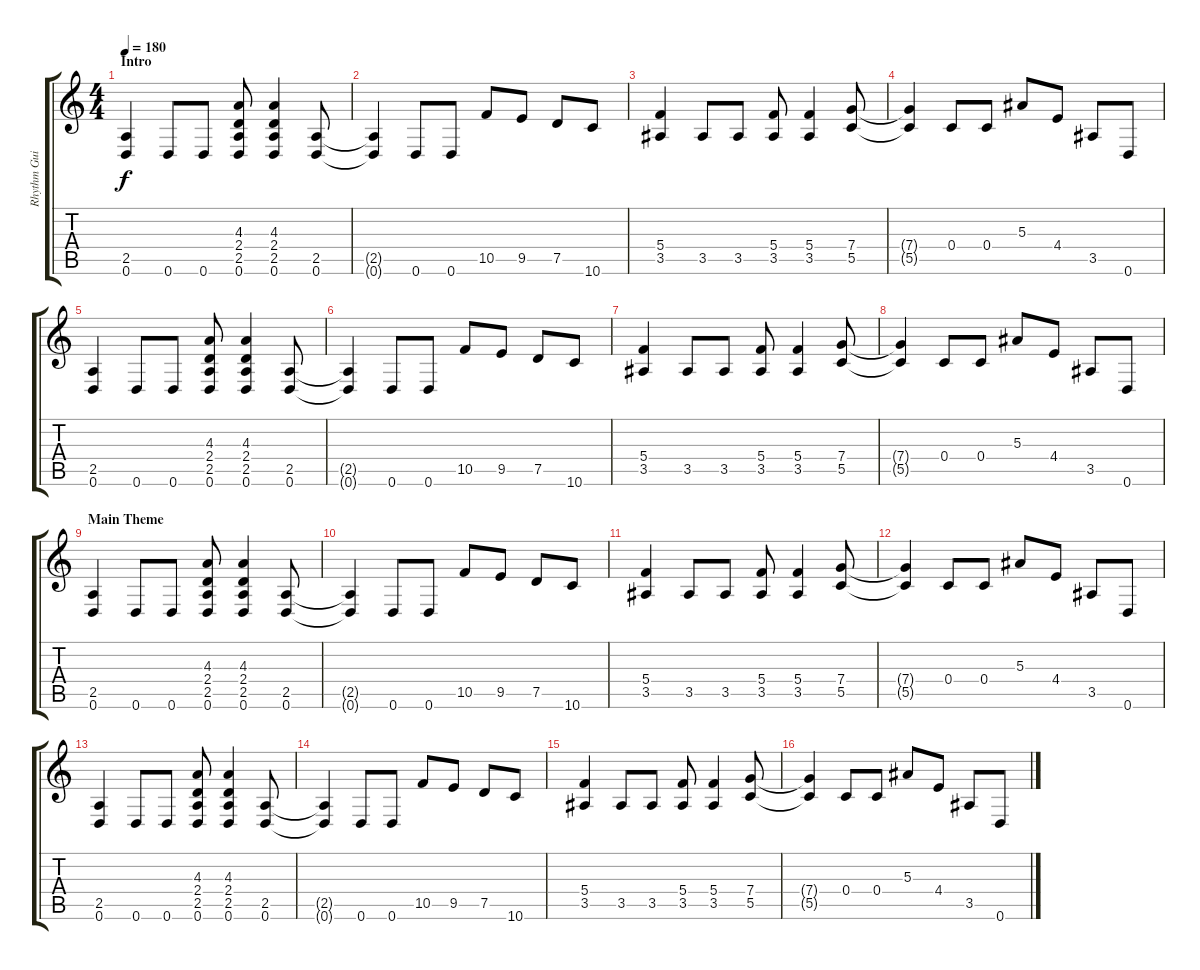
\track ("Rhythm Guitar 1" "Rhythm Gui") {instrument distortionguitar}
\staff {score tabs}
\tuning (D4 A3 F3 C3 G2 D2) {hide}
\ts (4 4)
\section ("" "Intro")
\tempo 180
\clef g2
\ks c
(2.5 0.6).4{dy f instrument distortionguitar} 0.6.8 0.6.8 (4.3 2.4 2.5 0.6).8 (4.3 2.4 2.5 0.6).4 (2.5 0.6).8 |
(2.5{t} 0.6{t}).4 0.6.8 0.6.8 10.5.8 9.5.8 7.5.8 10.6.8 |
(5.4 3.5).4 3.5.8 3.5.8 (5.4 3.5).8 (5.4 3.5).4 (7.4 5.5).8 |
(7.4{t} 5.5{t}).4 0.4.8 0.4.8 5.3.8 4.4.8 3.5.8 0.6.8 |
(2.5 0.6).4 0.6.8 0.6.8 (4.3 2.4 2.5 0.6).8 (4.3 2.4 2.5 0.6).4 (2.5 0.6).8 |
(2.5{t} 0.6{t}).4 0.6.8 0.6.8 10.5.8 9.5.8 7.5.8 10.6.8 |
(5.4 3.5).4 3.5.8 3.5.8 (5.4 3.5).8 (5.4 3.5).4 (7.4 5.5).8 |
(7.4{t} 5.5{t}).4 0.4.8 0.4.8 5.3.8 4.4.8 3.5.8 0.6.8 |
\section ("" "Main Theme")
(2.5 0.6).4 0.6.8 0.6.8 (4.3 2.4 2.5 0.6).8 (4.3 2.4 2.5 0.6).4 (2.5 0.6).8 |
(2.5{t} 0.6{t}).4 0.6.8 0.6.8 10.5.8 9.5.8 7.5.8 10.6.8 |
(5.4 3.5).4 3.5.8 3.5.8 (5.4 3.5).8 (5.4 3.5).4 (7.4 5.5).8 |
(7.4{t} 5.5{t}).4 0.4.8 0.4.8 5.3.8 4.4.8 3.5.8 0.6.8 |
(2.5 0.6).4 0.6.8 0.6.8 (4.3 2.4 2.5 0.6).8 (4.3 2.4 2.5 0.6).4 (2.5 0.6).8 |
(2.5{t} 0.6{t}).4 0.6.8 0.6.8 10.5.8 9.5.8 7.5.8 10.6.8 |
(5.4 3.5).4 3.5.8 3.5.8 (5.4 3.5).8 (5.4 3.5).4 (7.4 5.5).8 |
(7.4{t} 5.5{t}).4 0.4.8 0.4.8 5.3.8 4.4.8 3.5.8 0.6.8
